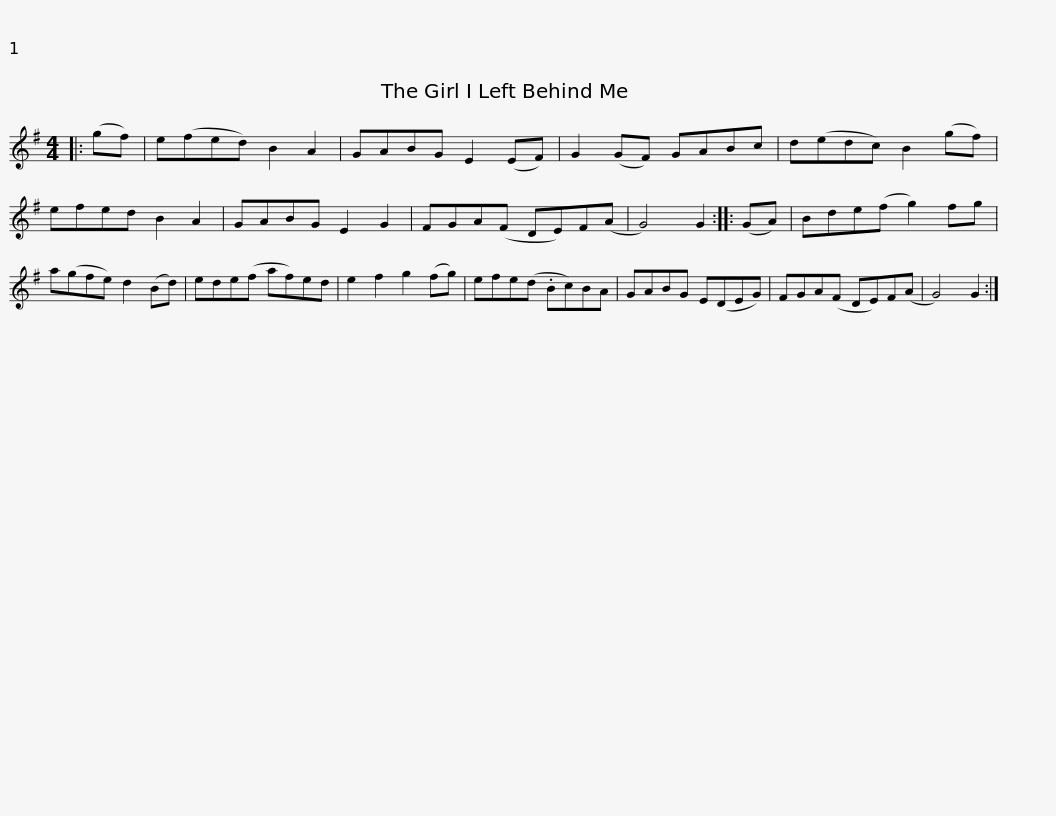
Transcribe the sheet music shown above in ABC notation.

X:1
L:1/8
M:4/4
I:linebreak $
K:G
V:1 treble
V:1
|: (gf) | e(fed) B2 A2 | GABG E2 (EF) | G2 (GF) GABc | d(edc) B2 (gf) | %5
 efed B2 A2 | GABG E2 G2 |$ FGA(F DE)F(A | G4) G2 :: (GA) | %10
 Bde(f g2) fg | a(gfe) d2 (Bd) | ede(f af)ed | e2 f2 g2 (fg) |$ efe(d .Bc)BA | %15
 GABG E(DEG) | FGA(F DE)F(A | G4) G2 :| %18
